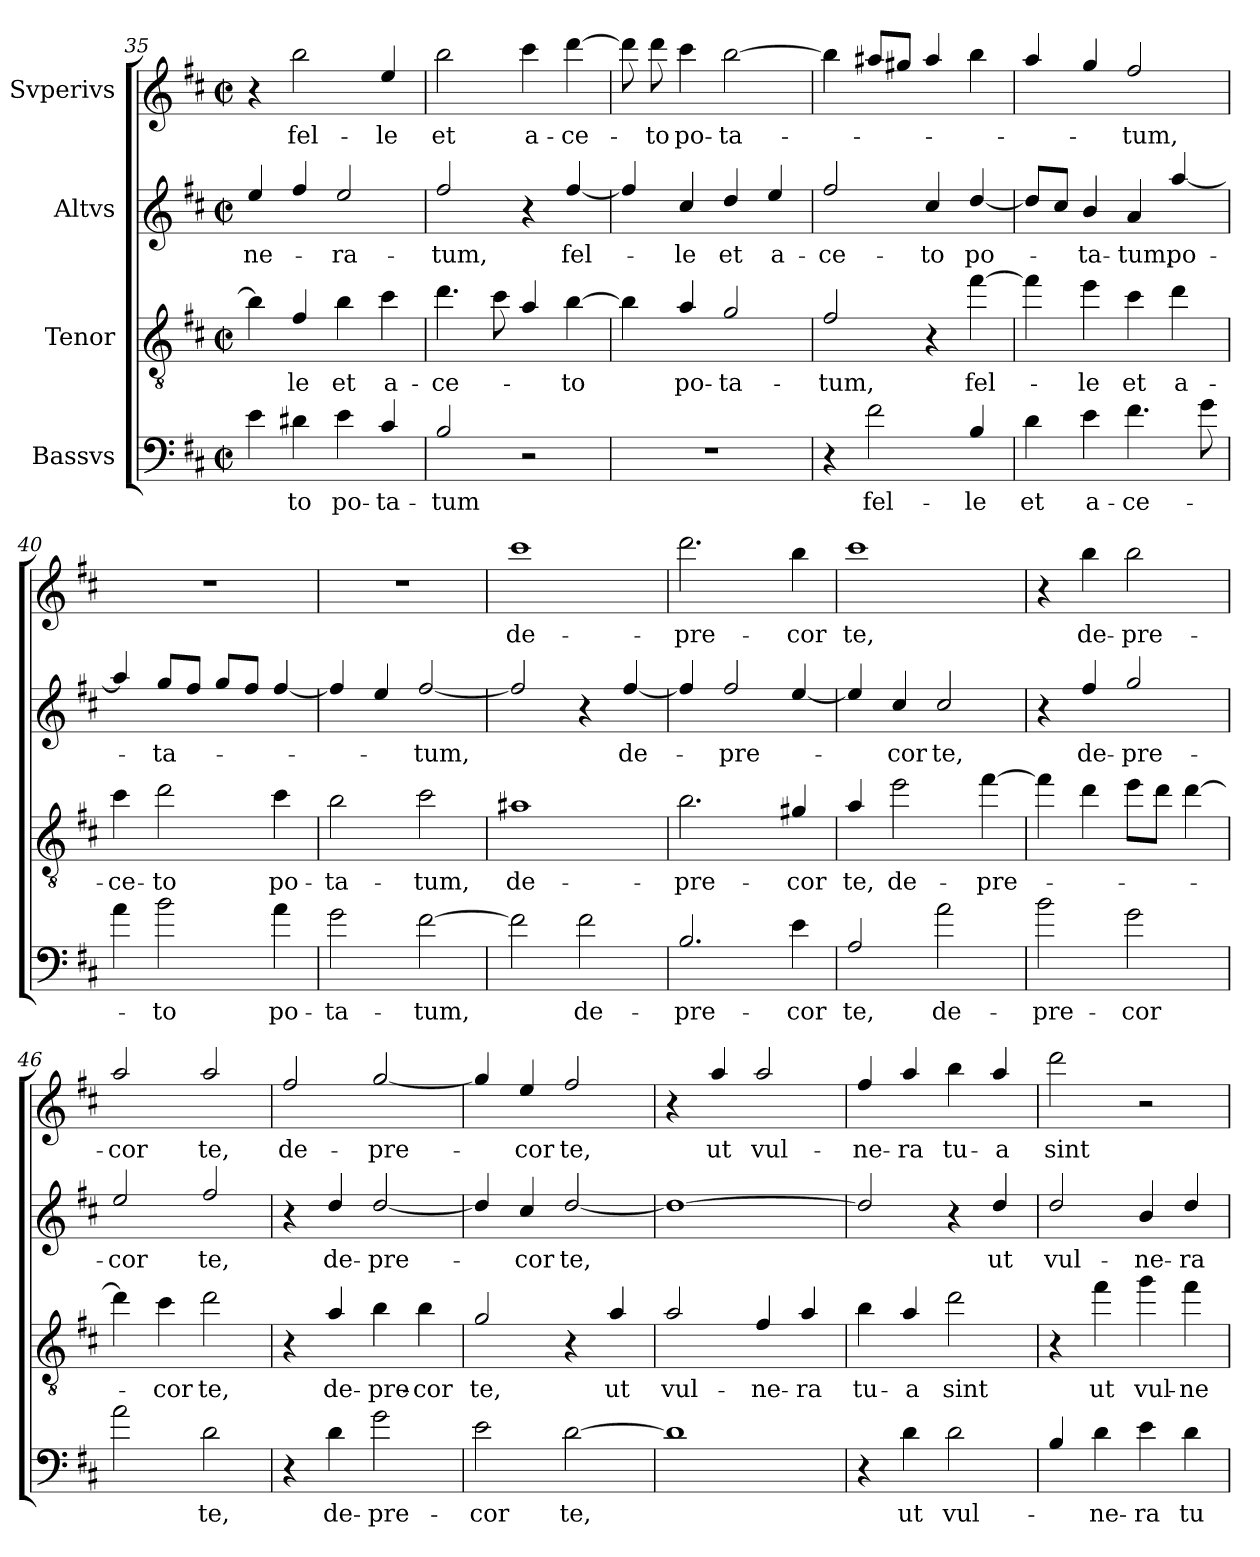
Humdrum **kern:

**kern	**text	**kern	**text	**kern	**text	**kern	**text
*part4	*part4	*part3	*part3	*part2	*part2	*part1	*part1
*staff4	*staff4	*staff3	*staff3	*staff2	*staff2	*staff1	*staff1
*I"Bassvs	*	*I"Tenor	*	*I"Altvs	*	*I"Svperivs	*
*clefF4	*	*clefGv2	*	*clefG2	*	*clefG2	*
*ITrd12c21	*	*ITrd12c21	*	*ITrd12c21	*	*ITrd12c21	*
*k[f#c#]	*	*k[f#c#]	*	*k[f#c#]	*	*k[f#c#]	*
*D:	*	*D:	*	*D:	*	*D:	*
*M2/2	*	*M2/2	*	*M2/2	*	*M2/2	*
*met(c|)	*	*met(c|)	*	*met(c|)	*	*met(c|)	*
=35	=35	=35	=35	=35	=35	=35	=35
!	!	!	!	!	!LO:LY:b	!	!
4E\	.	4B\]	.	4e/	-ne-	4r	.
!	!LO:LY:b	!	!LO:LY:b	!	!	!	!LO:LY:b
4D#X\	-to	4F#/	-le	4f#/	.	2b\	fel-
!	!LO:LY:b	!	!LO:LY:b	!	!LO:LY:b	!	!
4E\	po-	4B\	et	2e/	-ra-	.	.
!	!LO:LY:b	!	!LO:LY:b	!	!	!	!LO:LY:b
4C#/	-ta-	4c#\	a-	.	.	4e/	-le
=36	=36	=36	=36	=36	=36	=36	=36
!	!LO:LY:b	!	!LO:LY:b	!	!LO:LY:b	!	!LO:LY:b
2BB/	-tum	4.d\	-ce-	2f#/	-tum,	2b\	et
.	.	8c#\	.	.	.	.	.
!	!	!	!	!	!	!	!LO:LY:b
2r	.	4A/	.	4r	.	4cc#\	a-
!	!	!	!LO:LY:b	!	!LO:LY:b	!	!LO:LY:b
.	.	[4B\	-to	[4f#/	fel-	[4dd\	-ce-
=37	=37	=37	=37	=37	=37	=37	=37
1r	.	4B\]	.	4f#/]	.	8dd\]	.
!	!	!	!	!	!	!	!LO:LY:b
.	.	.	.	.	.	8dd\	-to
!	!	!	!LO:LY:b	!	!LO:LY:b	!	!LO:LY:b
.	.	4A/	po-	4c#/	-le	4cc#\	po-
!	!	!	!LO:LY:b	!	!LO:LY:b	!	!LO:LY:b
.	.	2G/	-ta-	4d/	et	[2b\	-ta-
!	!	!	!	!	!LO:LY:b	!	!
.	.	.	.	4e/	a-	.	.
=38	=38	=38	=38	=38	=38	=38	=38
!	!	!	!LO:LY:b	!	!LO:LY:b	!	!
4r	.	2F#/	-tum,	2f#/	-ce-	4b\]	.
!	!LO:LY:b	!	!	!	!	!	!
2F#\	fel-	.	.	.	.	8a#X/L	.
.	.	.	.	.	.	8g#X/J	.
!	!	!	!	!	!LO:LY:b	!	!
.	.	4r	.	4c#/	-to	4a#/	.
!	!LO:LY:b	!	!LO:LY:b	!	!LO:LY:b	!	!
4BB/	-le	[4f#\	fel-	[4d/	po-	4b\	.
=39	=39	=39	=39	=39	=39	=39	=39
!	!LO:LY:b	!	!	!	!	!	!
4D\	et	4f#\]	.	8d/L]	.	4a/	.
.	.	.	.	8c#/J	.	.	.
!	!LO:LY:b	!	!LO:LY:b	!	!LO:LY:b	!	!
4E\	a-	4e\	-le	4B/	-ta-	4g/	.
!	!LO:LY:b	!	!LO:LY:b	!	!LO:LY:b	!	!LO:LY:b
4.F#\	-ce-	4c#\	et	4A/	-tum,	2f#/	-tum,
!	!	!	!LO:LY:b	!	!LO:LY:b	!	!
.	.	4d\	a-	[4a/	po-	.	.
8G\	.	.	.	.	.	.	.
!!LO:PB:g=z
=40	=40	=40	=40	=40	=40	=40	=40
!	!	!	!LO:LY:b	!	!	!	!
4A\	.	4c#\	-ce-	4a/]	.	1r	.
!	!LO:LY:b	!	!LO:LY:b	!	!LO:LY:b	!	!
2B\	-to	2d\	-to	8g/L	-ta-	.	.
.	.	.	.	8f#/J	.	.	.
.	.	.	.	8g/L	.	.	.
.	.	.	.	8f#/J	.	.	.
!	!LO:LY:b	!	!LO:LY:b	!	!	!	!
4A\	po-	4c#\	po-	[4f#/	.	.	.
=41	=41	=41	=41	=41	=41	=41	=41
!	!LO:LY:b	!	!LO:LY:b	!	!	!	!
2G\	-ta-	2B\	-ta-	4f#/]	.	1r	.
.	.	.	.	4e/	.	.	.
!	!LO:LY:b	!	!LO:LY:b	!	!LO:LY:b	!	!
[2F#\	-tum,	2c#\	-tum,	[2f#/	-tum,	.	.
=42	=42	=42	=42	=42	=42	=42	=42
!	!	!	!LO:LY:b	!	!	!	!LO:LY:b
2F#\]	.	1A#X	de-	2f#/]	.	1cc#	de-
!	!LO:LY:b	!	!	!	!	!	!
2F#\	de-	.	.	4r	.	.	.
!	!	!	!	!	!LO:LY:b	!	!
.	.	.	.	[4f#/	de-	.	.
=43	=43	=43	=43	=43	=43	=43	=43
!	!LO:LY:b	!	!LO:LY:b	!	!	!	!LO:LY:b
2.BB/	-pre-	2.B\	-pre-	4f#/]	.	2.dd\	-pre-
!	!	!	!	!	!LO:LY:b	!	!
.	.	.	.	2f#/	-pre-	.	.
!	!LO:LY:b	!	!LO:LY:b	!	!	!	!LO:LY:b
4E\	-cor	4G#X/	-cor	[4e/	.	4b\	-cor
=44	=44	=44	=44	=44	=44	=44	=44
!	!LO:LY:b	!	!LO:LY:b	!	!	!	!LO:LY:b
2AA/	te,	4A/	te,	4e/]	.	1cc#	te,
!	!	!	!LO:LY:b	!	!LO:LY:b	!	!
.	.	2e\	de-	4c#/	-cor	.	.
!	!LO:LY:b	!	!	!	!LO:LY:b	!	!
2A\	de-	.	.	2c#/	te,	.	.
!	!	!	!LO:LY:b	!	!	!	!
.	.	[4f#\	-pre-	.	.	.	.
=45	=45	=45	=45	=45	=45	=45	=45
!	!LO:LY:b	!	!	!	!	!	!
2B\	-pre-	4f#\]	.	4r	.	4r	.
!	!	!	!	!	!LO:LY:b	!	!LO:LY:b
.	.	4d\	.	4f#/	de-	4b\	de-
!	!LO:LY:b	!	!	!	!LO:LY:b	!	!LO:LY:b
2G\	-cor	8e\L	.	2g/	-pre-	2b\	-pre-
.	.	8d\J	.	.	.	.	.
.	.	[4d\	.	.	.	.	.
=46	=46	=46	=46	=46	=46	=46	=46
!	!	!	!	!	!LO:LY:b	!	!LO:LY:b
2A\	.	4d\]	.	2e/	-cor	2a/	-cor
!	!	!	!LO:LY:b	!	!	!	!
.	.	4c#\	-cor	.	.	.	.
!	!LO:LY:b	!	!LO:LY:b	!	!LO:LY:b	!	!LO:LY:b
2D\	te,	2d\	te,	2f#/	te,	2a/	te,
=47	=47	=47	=47	=47	=47	=47	=47
!	!	!	!	!	!	!	!LO:LY:b
4r	.	4r	.	4r	.	2f#/	de-
!	!LO:LY:b	!	!LO:LY:b	!	!LO:LY:b	!	!
4D\	de-	4A/	de-	4d/	de-	.	.
!	!LO:LY:b	!	!LO:LY:b	!	!LO:LY:b	!	!LO:LY:b
2G\	-pre-	4B\	-pre-	[2d/	-pre-	[2g/	-pre-
!	!	!	!LO:LY:b	!	!	!	!
.	.	4B\	-cor	.	.	.	.
!!LO:LB:g=z
=48	=48	=48	=48	=48	=48	=48	=48
!	!LO:LY:b	!	!LO:LY:b	!	!	!	!
2E\	-cor	2G/	te,	4d/]	.	4g/]	.
!	!	!	!	!	!LO:LY:b	!	!LO:LY:b
.	.	.	.	4c#/	-cor	4e/	-cor
!	!LO:LY:b	!	!	!	!LO:LY:b	!	!LO:LY:b
[2D\	te,	4r	.	[2d/	te,	2f#/	te,
!	!	!	!LO:LY:b	!	!	!	!
.	.	4A/	ut	.	.	.	.
=49	=49	=49	=49	=49	=49	=49	=49
!	!	!	!LO:LY:b	!	!	!	!
1D]	.	2A/	vul-	1d_	.	4r	.
!	!	!	!	!	!	!	!LO:LY:b
.	.	.	.	.	.	4a/	ut
!	!	!	!LO:LY:b	!	!	!	!LO:LY:b
.	.	4F#/	-ne-	.	.	2a/	vul-
!	!	!	!LO:LY:b	!	!	!	!
.	.	4A/	-ra	.	.	.	.
=50	=50	=50	=50	=50	=50	=50	=50
!	!	!	!LO:LY:b	!	!	!	!LO:LY:b
4r	.	4B\	tu-	2d/]	.	4f#/	-ne-
!	!LO:LY:b	!	!LO:LY:b	!	!	!	!LO:LY:b
4D\	ut	4A/	-a	.	.	4a/	-ra
!	!LO:LY:b	!	!LO:LY:b	!	!	!	!LO:LY:b
2D\	vul-	2d\	sint	4r	.	4b\	tu-
!	!	!	!	!	!LO:LY:b	!	!LO:LY:b
.	.	.	.	4d/	ut	4a/	-a
=51	=51	=51	=51	=51	=51	=51	=51
!	!	!	!	!	!LO:LY:b	!	!LO:LY:b
4BB/	.	4r	.	2d/	vul-	2dd\	sint
!	!LO:LY:b	!	!LO:LY:b	!	!	!	!
4D\	-ne-	4f#\	ut	.	.	.	.
!	!LO:LY:b	!	!LO:LY:b	!	!LO:LY:b	!	!
4E\	-ra	4g\	vul-	4B/	-ne-	2r	.
!	!LO:LY:b	!	!LO:LY:b	!	!LO:LY:b	!	!
4D\	tu-	4f#\	-ne-	4d/	-ra	.	.
=	=	=	=	=	=	=	=
*-	*-	*-	*-	*-	*-	*-	*-
